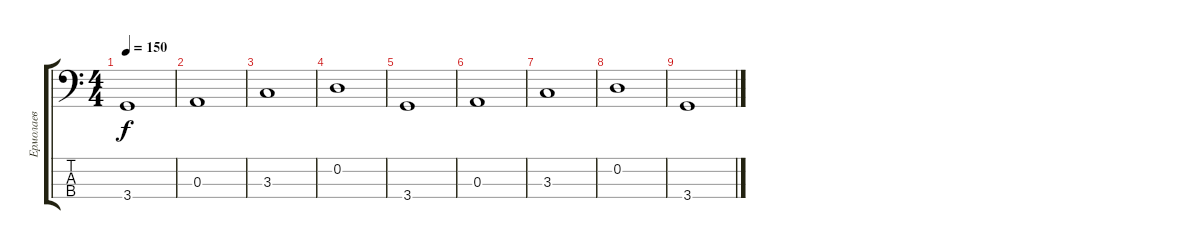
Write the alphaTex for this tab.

\track ("Ермолаев" "Ермолаев") {instrument electricbassfinger}
\staff {score tabs}
\tuning (G2 D2 A1 E1) {hide}
\ts (4 4)
\tempo 150
\clef f4
\ks c
3.4.1{dy f} |
0.3.1 |
3.3.1 |
0.2.1 |
3.4.1 |
0.3.1 |
3.3.1 |
0.2.1 |
3.4.1
